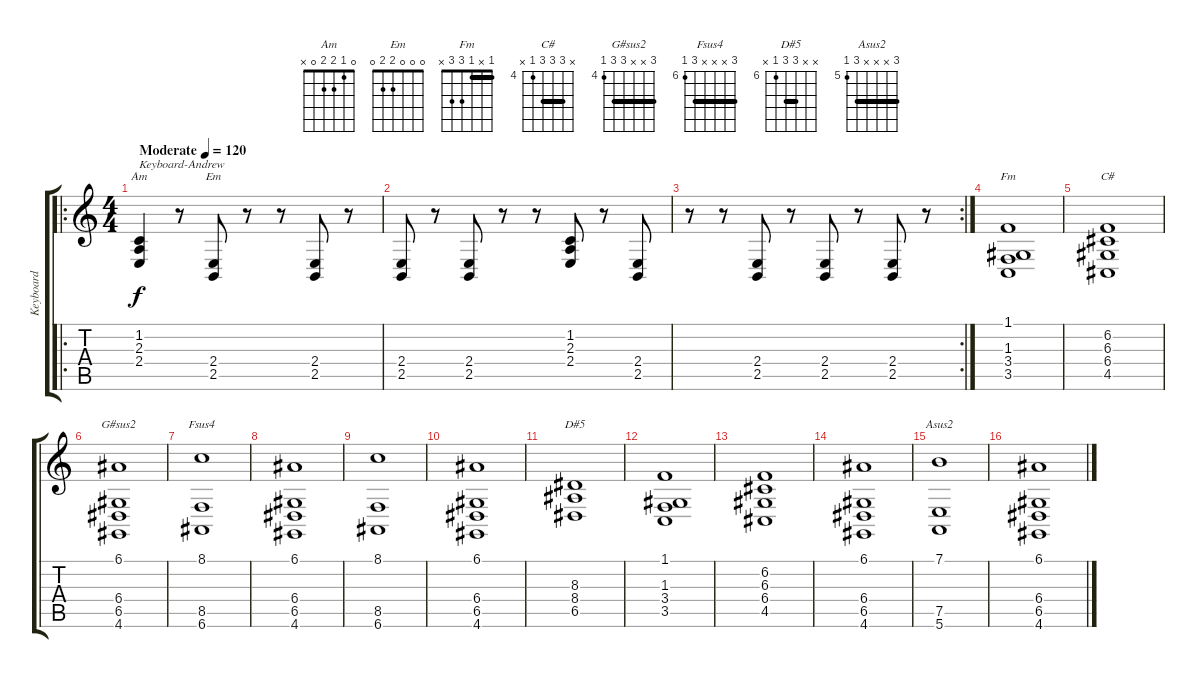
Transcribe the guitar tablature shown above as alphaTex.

\track ("Keyboard" "Keyboard") {instrument lead2sawtooth}
\staff {score tabs}
\tuning (E4 B3 G3 D3 A2 E2) {hide}
\chord ("Am" 0 1 2 2 0 x)
\chord ("Em" 0 0 0 2 2 0)
\chord ("Fm" 1 x 1 3 3 x) {barre 1}
\chord ("C#" x 6 6 6 4 x) {firstfret 4 barre 6}
\chord ("G#sus2" 6 x x 6 6 4) {firstfret 4 barre 6}
\chord ("Fsus4" 8 x x x 8 6) {firstfret 6 barre 8}
\chord ("D#5" x x 8 8 6 x) {firstfret 6 barre 8}
\chord ("Asus2" 7 x x x 7 5) {firstfret 5 barre 7}
\ro
\ts (4 4)
\tempo (120 "Moderate")
\clef g2
\ks c
(1.2 2.3 2.4).4{ch "Am" txt "Keyboard-Andrew" dy f instrument lead2sawtooth} r.8 (2.4 2.5).8{ch "Em"} r.8 r.8 (2.4 2.5).8 r.8 |
(2.4 2.5).8 r.8 (2.4 2.5).8 r.8 r.8 (1.2 2.3 2.4).8 r.8 (2.4 2.5).8 |
\rc 2
r.8 r.8 (2.4 2.5).8 r.8 (2.4 2.5).8 r.8 (2.4 2.5).8 r.8 |
(1.1 1.3 3.4 3.5).1{ch "Fm"} |
(6.2 6.3 6.4 4.5).1{ch "C#"} |
(6.1 6.4 6.5 4.6).1{ch "G#sus2"} |
(8.1 8.5 6.6).1{ch "Fsus4"} |
(6.1 6.4 6.5 4.6).1 |
(8.1 8.5 6.6).1 |
(6.1 6.4 6.5 4.6).1 |
(8.3 8.4 6.5).1{ch "D#5"} |
(1.1 1.3 3.4 3.5).1 |
(6.2 6.3 6.4 4.5).1 |
(6.1 6.4 6.5 4.6).1 |
(7.1 7.5 5.6).1{ch "Asus2"} |
(6.1 6.4 6.5 4.6).1
